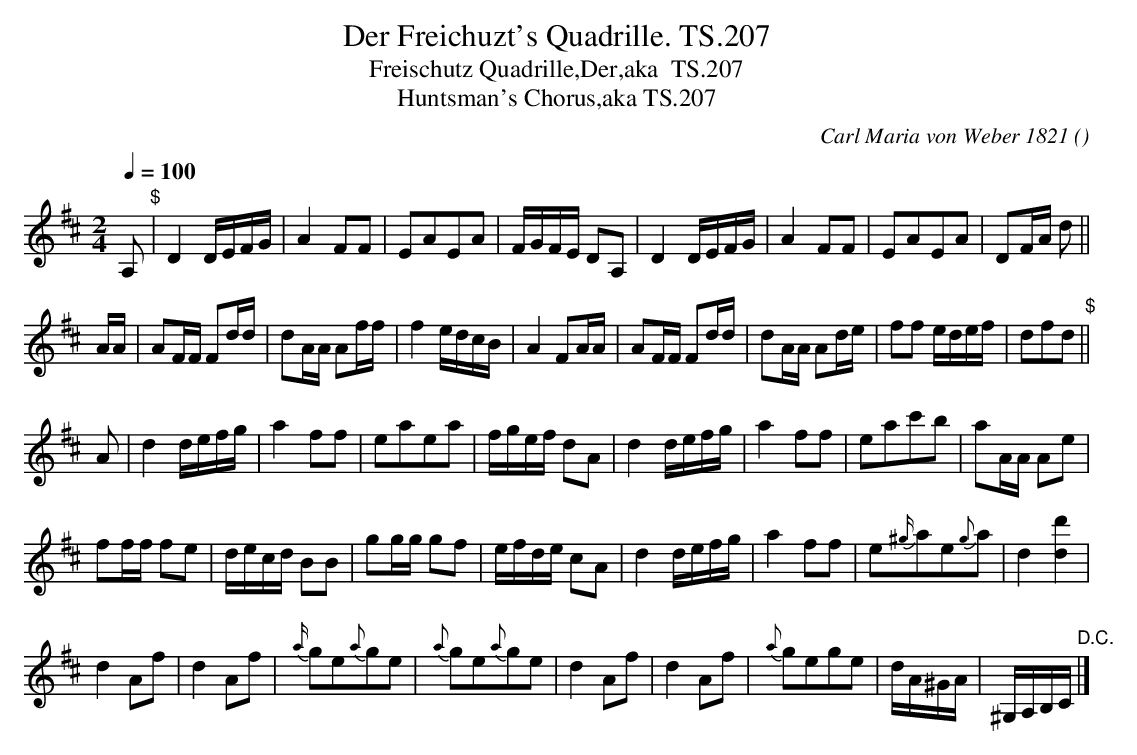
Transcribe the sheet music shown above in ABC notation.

X:1
T:Freichuzt's Quadrille. TS.207, Der
T:Freischutz Quadrille,Der,aka  TS.207
T:Huntsman's Chorus,aka TS.207
M:2/4
L:1/8
Q:1/4=100
C:Carl Maria von Weber 1821
O:
K:D
A,"$"|D2D/E/F/G/|A2FF|EAEA|F/G/F/E/ DA,|D2 D/E/F/G/|A2FF|EAEA|DF/A/ d||
A/A/|AF/F/ Fd/d/|dA/A/ Af/f/|f2e/d/c/B/|A2FA/A/|AF/F/ Fd/d/|dA/A/ Ad/e/|ff e/d/e/f/|dfd"$"||
A|d2d/e/f/g/|a2ff|eaea|f/g/e/f/ dA|d2d/e/f/g/|a2ff|eac'b|aA/A/ Ae|
ff/f/ fe|d/e/c/d/ BB|gg/g/ gf|e/f/d/e/ cA|d2d/e/f/g/|a2ff|e{^g/}ae{g}a|d2[d'2d2]|
d2Af|d2Af|{a/}ge{a}ge|{a}ge{a}ge|d2Af|d2Af|{a}gege|d/A/^G/A/|^G,/A,/B,/C/"D.C."|]
